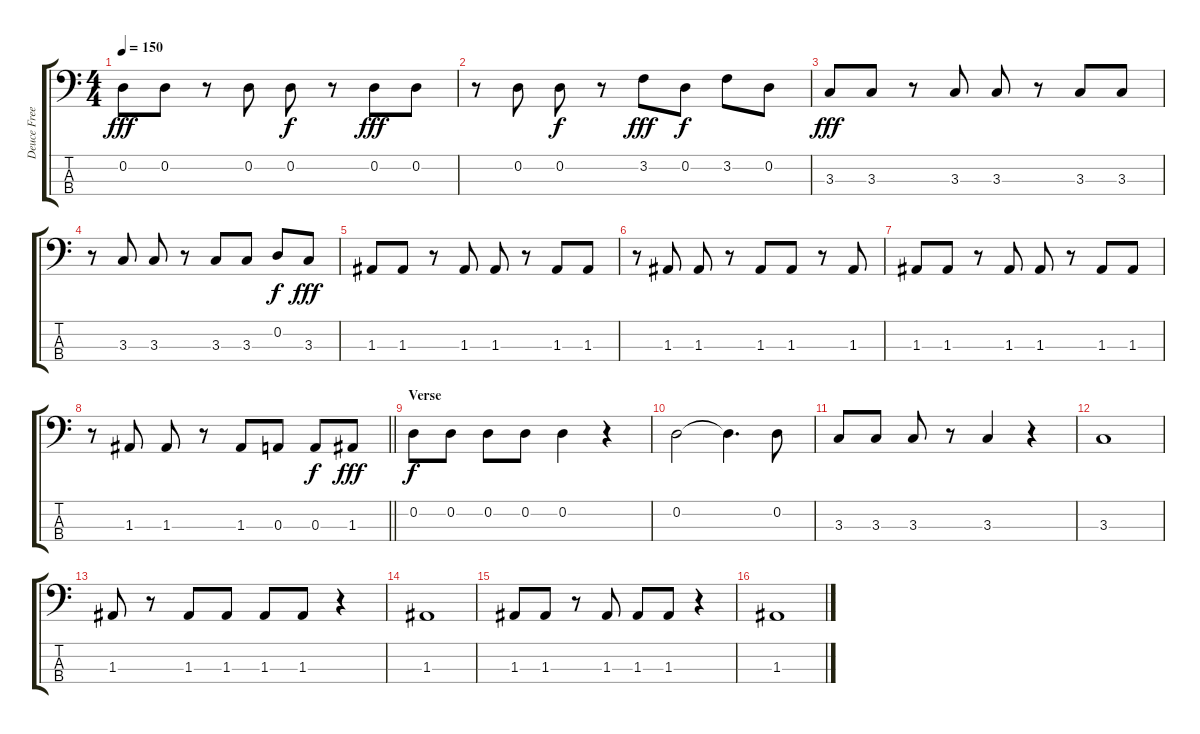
\track ("Deuce Freely" "Deuce Free") {instrument electricbassfinger}
\staff {score tabs}
\tuning (G2 D2 A1 D1) {hide}
\ts (4 4)
\tempo 150
\clef f4
\ks c
0.2.8{dy fff volume 12} 0.2.8 r.8 0.2.8 0.2.8{dy f} r.8 0.2.8{dy fff} 0.2.8 |
r.8 0.2.8 0.2.8{dy f} r.8 3.2.8{dy fff} 0.2.8{dy f} 3.2.8 0.2.8 |
3.3.8{dy fff} 3.3.8 r.8 3.3.8 3.3.8 r.8 3.3.8 3.3.8 |
r.8 3.3.8 3.3.8 r.8 3.3.8 3.3.8 0.2.8{dy f} 3.3.8{dy fff} |
1.3.8 1.3.8 r.8 1.3.8 1.3.8 r.8 1.3.8 1.3.8 |
r.8 1.3.8 1.3.8 r.8 1.3.8 1.3.8 r.8 1.3.8 |
1.3.8 1.3.8 r.8 1.3.8 1.3.8 r.8 1.3.8 1.3.8 |
\barLineRight lightlight
r.8 1.3.8 1.3.8 r.8 1.3.8 0.3.8 0.3.8{dy f} 1.3.8{dy fff} |
\section ("" "Verse")
0.2.8{dy f} 0.2.8 0.2.8 0.2.8 0.2.4 r.4 |
0.2.2 0.2{t}.4{d} 0.2.8 |
3.3.8 3.3.8 3.3.8 r.8 3.3.4 r.4 |
3.3.1 |
1.3.8 r.8 1.3.8 1.3.8 1.3.8 1.3.8 r.4 |
1.3.1 |
1.3.8 1.3.8 r.8 1.3.8 1.3.8 1.3.8 r.4 |
1.3.1
